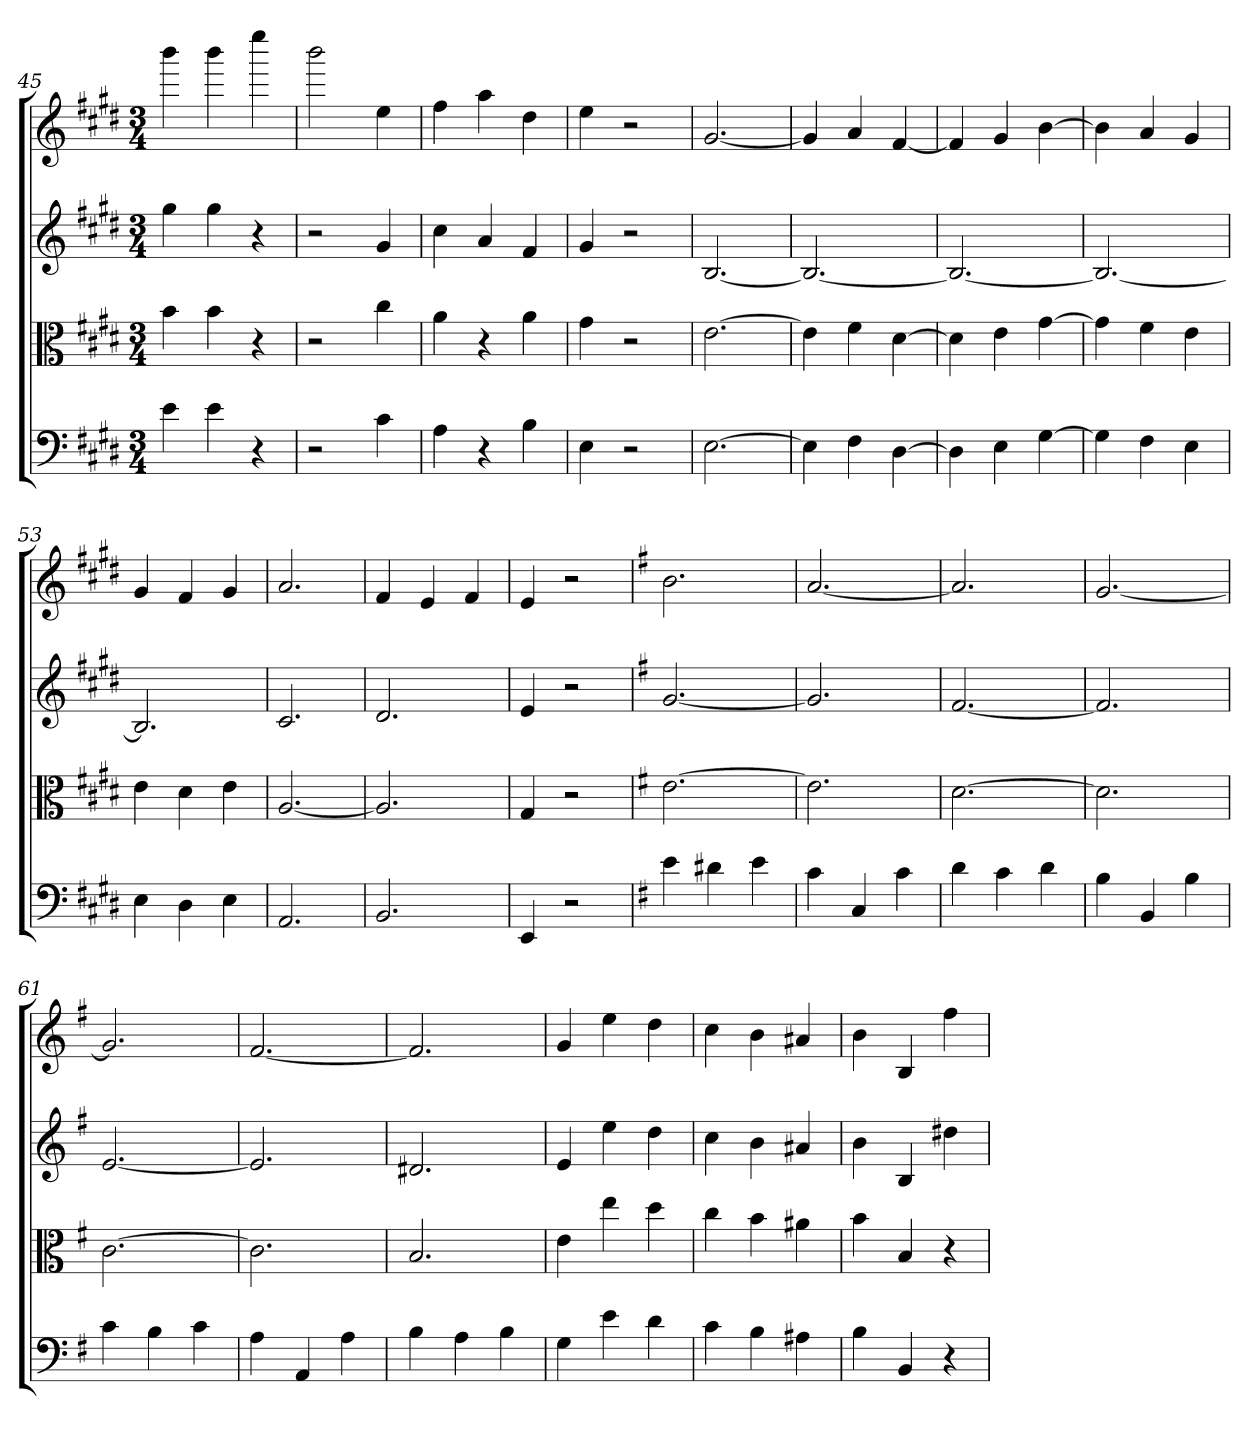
**kern	**kern	**kern	**kern
*part4	*part3	*part2	*part1
*staff4	*staff3	*staff2	*staff1
*clefF4	*clefC3	*clefG2	*clefG2
*k[f#c#g#d#]	*k[f#c#g#d#]	*k[f#c#g#d#]	*k[f#c#g#d#]
*E:	*E:	*E:	*E:
*M3/4	*M3/4	*M3/4	*M3/4
=45	=45	=45	=45
4e	4b	4gg#	4bbb
4e	4b	4gg#	4bbb
4r	4r	4r	4eeee
=46	=46	=46	=46
2r	2r	2r	2bbb
4c#	4cc#	4g#	4ee
=47	=47	=47	=47
4A	4a	4cc#	4ff#
4r	4r	4a	4aa
4B	4a	4f#	4dd#
=48	=48	=48	=48
4E	4g#	4g#	4ee
2r	2r	2r	2r
=49	=49	=49	=49
[2.E	[2.e	[2.B	[2.g#
=50	=50	=50	=50
4E]	4e]	2.B_	4g#]
4F#	4f#	.	4a
[4D#	[4d#	.	[4f#
=51	=51	=51	=51
4D#]	4d#]	2.B_	4f#]
4E	4e	.	4g#
[4G#	[4g#	.	[4b
=52	=52	=52	=52
4G#]	4g#]	2.B_	4b]
4F#	4f#	.	4a
4E	4e	.	4g#
=53	=53	=53	=53
4E	4e	2.B]	4g#
4D#	4d#	.	4f#
4E	4e	.	4g#
=54	=54	=54	=54
2.AA	[2.A	2.c#	2.a
=55	=55	=55	=55
2.BB	2.A]	2.d#	4f#
.	.	.	4e
.	.	.	4f#
=56	=56	=56	=56
4EE	4G#	4e	4e
2r	2r	2r	2r
=57	=57	=57	=57
*k[f#]	*k[f#]	*k[f#]	*k[f#]
*e:	*e:	*e:	*e:
4e	[2.e	[2.g	2.b
4d#X	.	.	.
4e	.	.	.
=58	=58	=58	=58
4c	2.e]	2.g]	[2.a
4C	.	.	.
4c	.	.	.
=59	=59	=59	=59
4d	[2.d	[2.f#	2.a]
4c	.	.	.
4d	.	.	.
=60	=60	=60	=60
4B	2.d]	2.f#]	[2.g
4BB	.	.	.
4B	.	.	.
=61	=61	=61	=61
4c	[2.c	[2.e	2.g]
4B	.	.	.
4c	.	.	.
=62	=62	=62	=62
4A	2.c]	2.e]	[2.f#
4AA	.	.	.
4A	.	.	.
=63	=63	=63	=63
4B	2.B	2.d#X	2.f#]
4A	.	.	.
4B	.	.	.
=64	=64	=64	=64
4G	4e	4e	4g
4e	4ee	4ee	4ee
4d	4dd	4dd	4dd
=65	=65	=65	=65
4c	4cc	4cc	4cc
4B	4b	4b	4b
4A#X	4a#X	4a#X	4a#X
=66	=66	=66	=66
4B	4b	4b	4b
4BB	4B	4B	4B
4r	4r	4dd#X	4ff#
=	=	=	=
*-	*-	*-	*-
